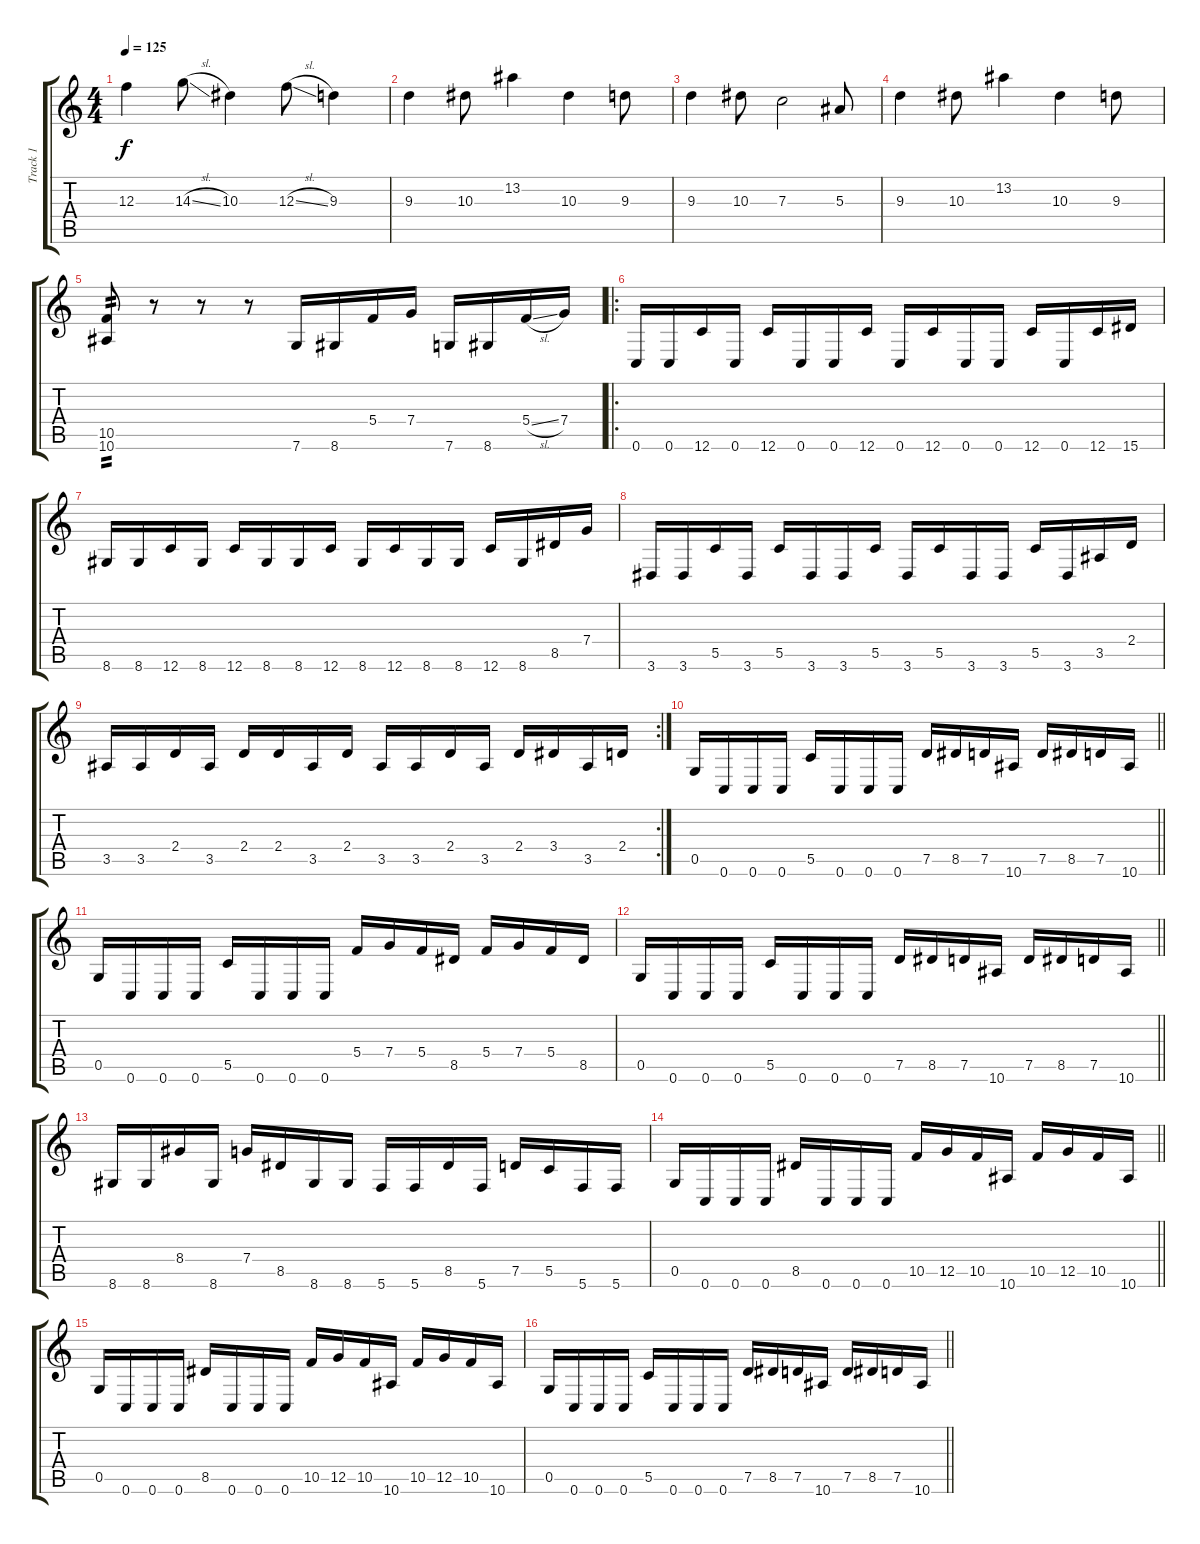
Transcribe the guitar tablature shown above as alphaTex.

\track ("Track 1" "Track 1") {instrument overdrivenguitar}
\staff {score tabs}
\tuning (D4 A3 F3 C3 G2 C2) {hide}
\ts (4 4)
\tempo 125
\clef g2
\ks c
12.3.4{dy f} 14.3{sl}.8 10.3.4 12.3{sl}.8 9.3.4 |
9.3.4 10.3.8 13.2.4 10.3.4 9.3.8 |
9.3.4 10.3.8 7.3.2 5.3.8 |
9.3.4 10.3.8 13.2.4 10.3.4 9.3.8 |
(10.5 10.6).8{tp 2} r.8 r.8 r.8 7.6.16 8.6.16 5.4.16 7.4.16 7.6.16 8.6.16 5.4{sl}.16 7.4.16 |
\ro
0.6.16 0.6.16 12.6.16 0.6.16 12.6.16 0.6.16 0.6.16 12.6.16 0.6.16 12.6.16 0.6.16 0.6.16 12.6.16 0.6.16 12.6.16 15.6.16 |
8.6.16 8.6.16 12.6.16 8.6.16 12.6.16 8.6.16 8.6.16 12.6.16 8.6.16 12.6.16 8.6.16 8.6.16 12.6.16 8.6.16 8.5.16 7.4.16 |
3.6.16 3.6.16 5.5.16 3.6.16 5.5.16 3.6.16 3.6.16 5.5.16 3.6.16 5.5.16 3.6.16 3.6.16 5.5.16 3.6.16 3.5.16 2.4.16 |
\rc 2
3.5.16 3.5.16 2.4.16 3.5.16 2.4.16 2.4.16 3.5.16 2.4.16 3.5.16 3.5.16 2.4.16 3.5.16 2.4.16 3.4.16 3.5.16 2.4.16 |
\barLineRight lightlight
0.5.16 0.6.16 0.6.16 0.6.16 5.5.16 0.6.16 0.6.16 0.6.16 7.5.16 8.5.16 7.5.16 10.6.16 7.5.16 8.5.16 7.5.16 10.6.16 |
0.5.16 0.6.16 0.6.16 0.6.16 5.5.16 0.6.16 0.6.16 0.6.16 5.4.16 7.4.16 5.4.16 8.5.16 5.4.16 7.4.16 5.4.16 8.5.16 |
\barLineRight lightlight
0.5.16 0.6.16 0.6.16 0.6.16 5.5.16 0.6.16 0.6.16 0.6.16 7.5.16 8.5.16 7.5.16 10.6.16 7.5.16 8.5.16 7.5.16 10.6.16 |
8.6.16 8.6.16 8.4.16 8.6.16 7.4.16 8.5.16 8.6.16 8.6.16 5.6.16 5.6.16 8.5.16 5.6.16 7.5.16 5.5.16 5.6.16 5.6.16 |
\barLineRight lightlight
0.5.16 0.6.16 0.6.16 0.6.16 8.5.16 0.6.16 0.6.16 0.6.16 10.5.16 12.5.16 10.5.16 10.6.16 10.5.16 12.5.16 10.5.16 10.6.16 |
0.5.16 0.6.16 0.6.16 0.6.16 8.5.16 0.6.16 0.6.16 0.6.16 10.5.16 12.5.16 10.5.16 10.6.16 10.5.16 12.5.16 10.5.16 10.6.16 |
\barLineRight lightlight
0.5.16 0.6.16 0.6.16 0.6.16 5.5.16 0.6.16 0.6.16 0.6.16 7.5.16 8.5.16 7.5.16 10.6.16 7.5.16 8.5.16 7.5.16 10.6.16
